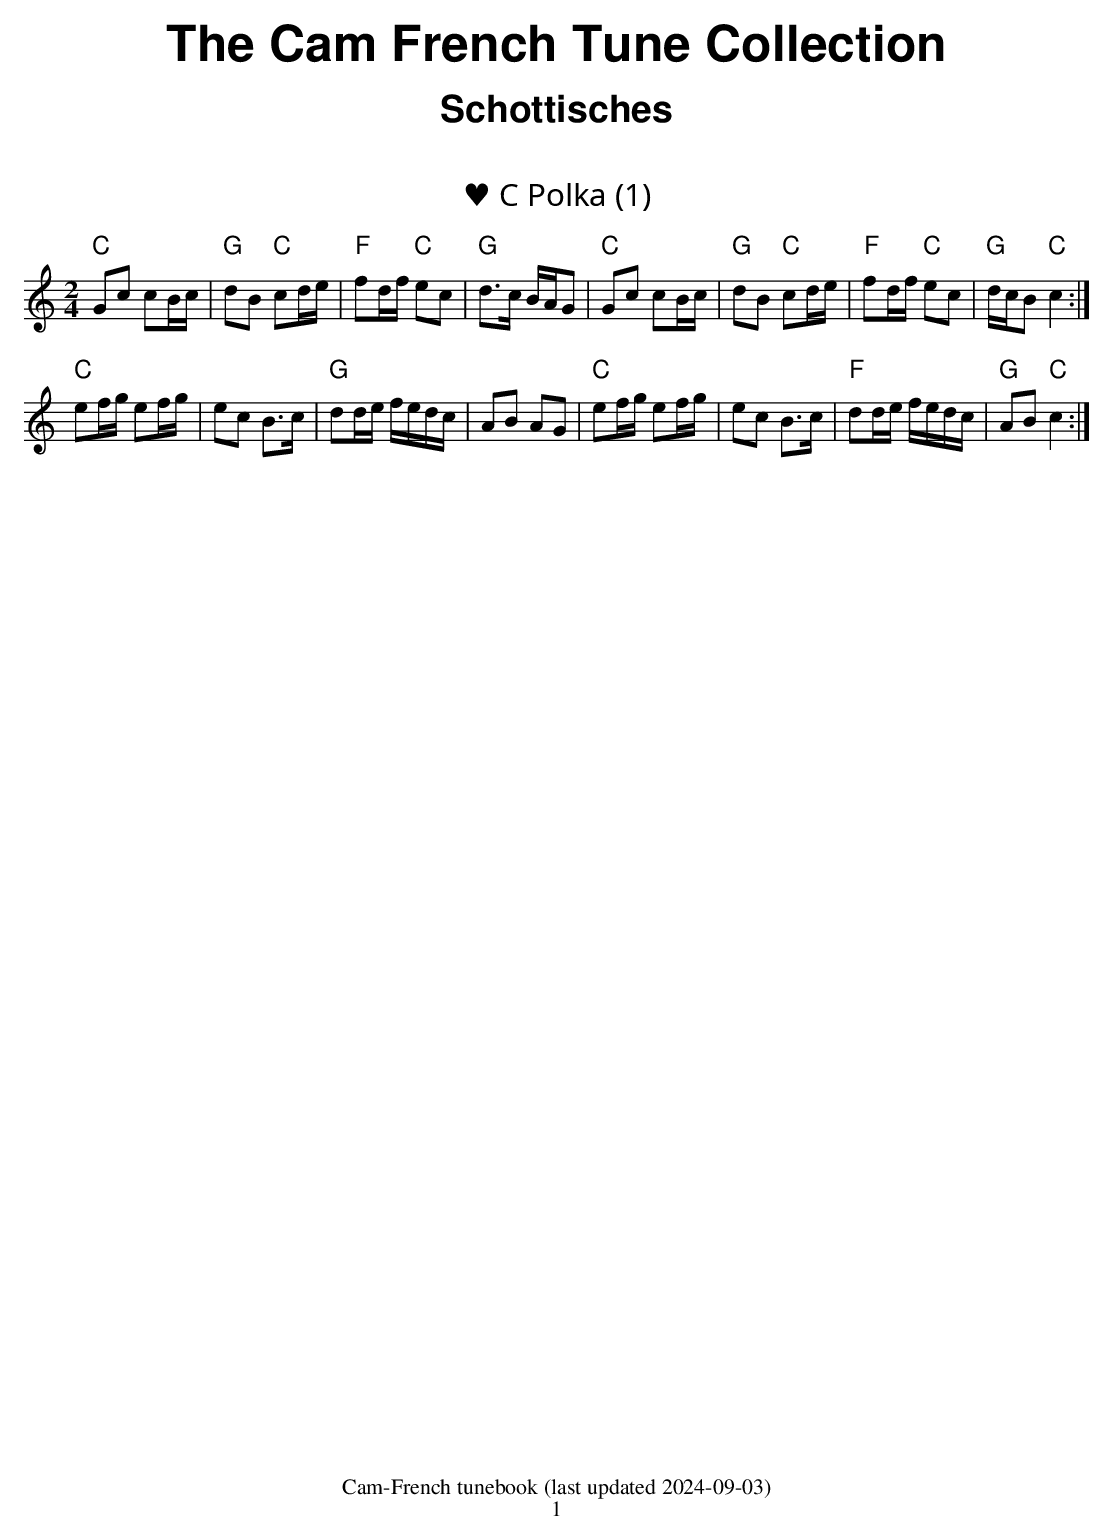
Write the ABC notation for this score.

X:1
T:♥ C Polka (1)
M:2/4
L:1/8
K:C
"C"Gc cB/c/|"G"dB "C"cd/e/|"F"fd/f/ "C"ec|"G"d>c B/A/G|\
"C"Gc cB/c/|"G"dB "C"cd/e/|"F"fd/f/ "C"ec|"G"d/c/B "C"c2:|
"C"ef/g/ ef/g/|ec B>c|"G"dd/e/ f/e/d/c/|AB AG|\
"C"ef/g/ ef/g/|ec B>c|"F"dd/e/ f/e/d/c/|"G"AB "C"c2:|
